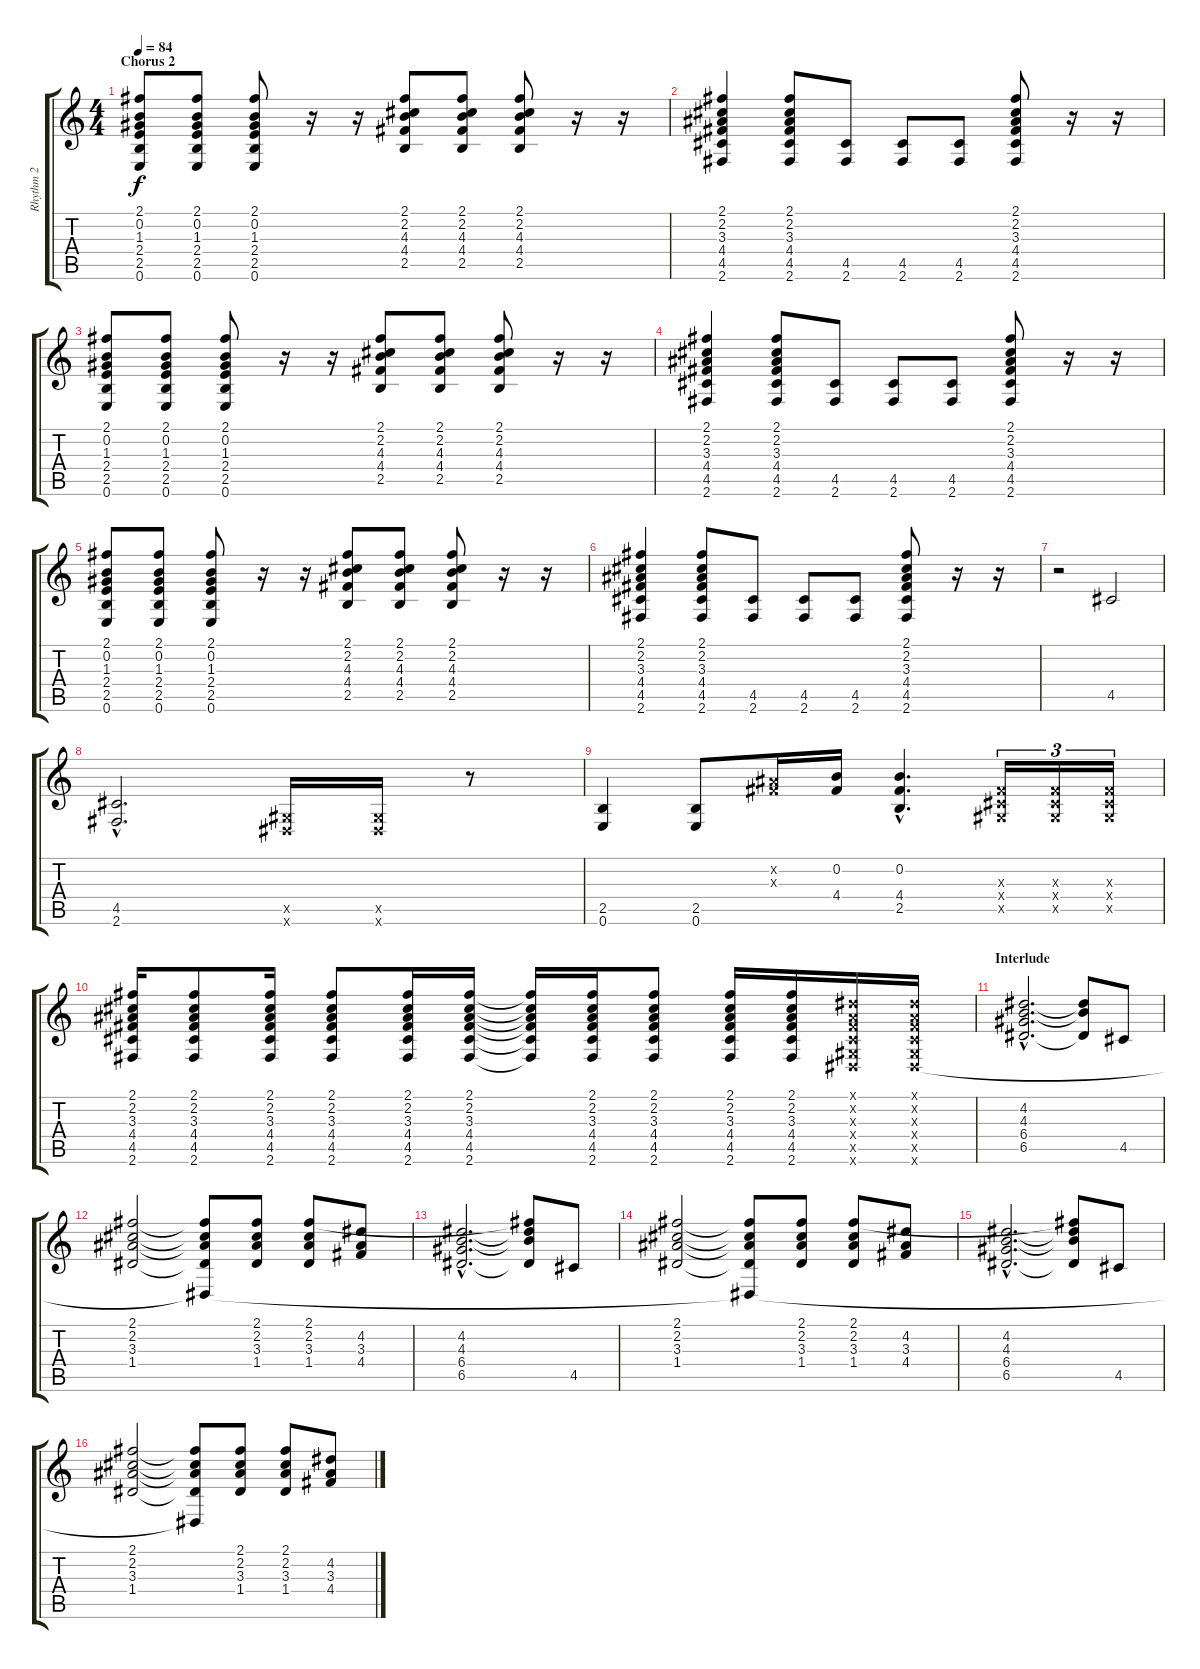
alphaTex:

\track ("Rhythm 2" "Rhythm 2") {instrument electricguitarclean}
\staff {score tabs}
\tuning (E4 B3 G3 D3 A2 E2) {hide}
\ts (4 4)
\section ("" "Chorus 2")
\tempo 84
\clef g2
\ks c
(2.1 0.2 1.3 2.4 2.5 0.6).8{dy f} (2.1 0.2 1.3 2.4 2.5 0.6).8 (2.1 0.2 1.3 2.4 2.5 0.6).8 r.16 r.16 (2.1 2.2 4.3 4.4 2.5).8 (2.1 2.2 4.3 4.4 2.5).8 (2.1 2.2 4.3 4.4 2.5).8 r.16 r.16 |
(2.1 2.2 3.3 4.4 4.5 2.6).4 (2.1 2.2 3.3 4.4 4.5 2.6).8 (4.5 2.6).8 (4.5 2.6).8 (4.5 2.6).8 (2.1 2.2 3.3 4.4 4.5 2.6).8 r.16 r.16 |
(2.1 0.2 1.3 2.4 2.5 0.6).8 (2.1 0.2 1.3 2.4 2.5 0.6).8 (2.1 0.2 1.3 2.4 2.5 0.6).8 r.16 r.16 (2.1 2.2 4.3 4.4 2.5).8 (2.1 2.2 4.3 4.4 2.5).8 (2.1 2.2 4.3 4.4 2.5).8 r.16 r.16 |
(2.1 2.2 3.3 4.4 4.5 2.6).4 (2.1 2.2 3.3 4.4 4.5 2.6).8 (4.5 2.6).8 (4.5 2.6).8 (4.5 2.6).8 (2.1 2.2 3.3 4.4 4.5 2.6).8 r.16 r.16 |
(2.1 0.2 1.3 2.4 2.5 0.6).8 (2.1 0.2 1.3 2.4 2.5 0.6).8 (2.1 0.2 1.3 2.4 2.5 0.6).8 r.16 r.16 (2.1 2.2 4.3 4.4 2.5).8 (2.1 2.2 4.3 4.4 2.5).8 (2.1 2.2 4.3 4.4 2.5).8 r.16 r.16 |
(2.1 2.2 3.3 4.4 4.5 2.6).4 (2.1 2.2 3.3 4.4 4.5 2.6).8 (4.5 2.6).8 (4.5 2.6).8 (4.5 2.6).8 (2.1 2.2 3.3 4.4 4.5 2.6).8 r.16 r.16 |
r.2 4.5.2 |
(4.5{hac} 2.6{hac}).2{d} (-1.5{x} -1.6{x}).16 (-1.5{x} -1.6{x}).16 r.8 |
(2.5 0.6).4 (2.5 0.6).8 (-1.2{x} -1.3{x}).16 (0.2 4.4).16 (0.2{hac} 4.4{hac} 2.5{hac}).4{d} (-1.3{x} -1.4{x} -1.5{x}).16{tu (3 2)} (-1.3{x} -1.4{x} -1.5{x}).16{tu (3 2)} (-1.3{x} -1.4{x} -1.5{x}).16{tu (3 2)} |
(2.1 2.2 3.3 4.4 4.5 2.6).16 (2.1 2.2 3.3 4.4 4.5 2.6).8 (2.1 2.2 3.3 4.4 4.5 2.6).16 (2.1 2.2 3.3 4.4 4.5 2.6).8 (2.1 2.2 3.3 4.4 4.5 2.6).16 (2.1 2.2 3.3 4.4 4.5 2.6).16 (2.1{t} 2.2{t} 3.3{t} 4.4{t} 4.5{t} 2.6{t}).16 (2.1 2.2 3.3 4.4 4.5 2.6).16 (2.1 2.2 3.3 4.4 4.5 2.6).8 (2.1 2.2 3.3 4.4 4.5 2.6).16 (2.1 2.2 3.3 4.4 4.5 2.6).16 (-1.1{x} -1.2{x} -1.3{x} -1.4{x} -1.5{x} -1.6{x}).16 (-1.1{x} -1.2{x} -1.3{x} -1.4{x} -1.5{x} -1.6{x}).16 |
\section ("" "Interlude")
(4.2{hac} 4.3{hac} 6.4{hac} 6.5{hac}).2{d} (4.2{t} 4.3{t} 6.5{t}).8 4.5.8 |
(2.1 2.2 3.3 1.4).2 (2.1{t} 2.2{t} 3.3{t} 1.4{t} -1.6{t}).8 (2.1 2.2 3.3 1.4).8 (2.1 2.2 3.3 1.4).8 (4.2 3.3 4.4).8 |
(4.2{hac} 4.3{hac} 6.4{hac} 6.5{hac}).2{d} (2.1{t} 4.2{t} 4.3{t} 6.5{t}).8 4.5.8 |
(2.1 2.2 3.3 1.4).2 (2.1{t} 2.2{t} 3.3{t} 1.4{t} -1.6{t}).8 (2.1 2.2 3.3 1.4).8 (2.1 2.2 3.3 1.4).8 (4.2 3.3 4.4).8 |
(4.2{hac} 4.3{hac} 6.4{hac} 6.5{hac}).2{d} (2.1{t} 4.2{t} 4.3{t} 6.5{t}).8 4.5.8 |
(2.1 2.2 3.3 1.4).2 (2.1{t} 2.2{t} 3.3{t} 1.4{t} -1.6{t}).8 (2.1 2.2 3.3 1.4).8 (2.1 2.2 3.3 1.4).8 (4.2 3.3 4.4).8
